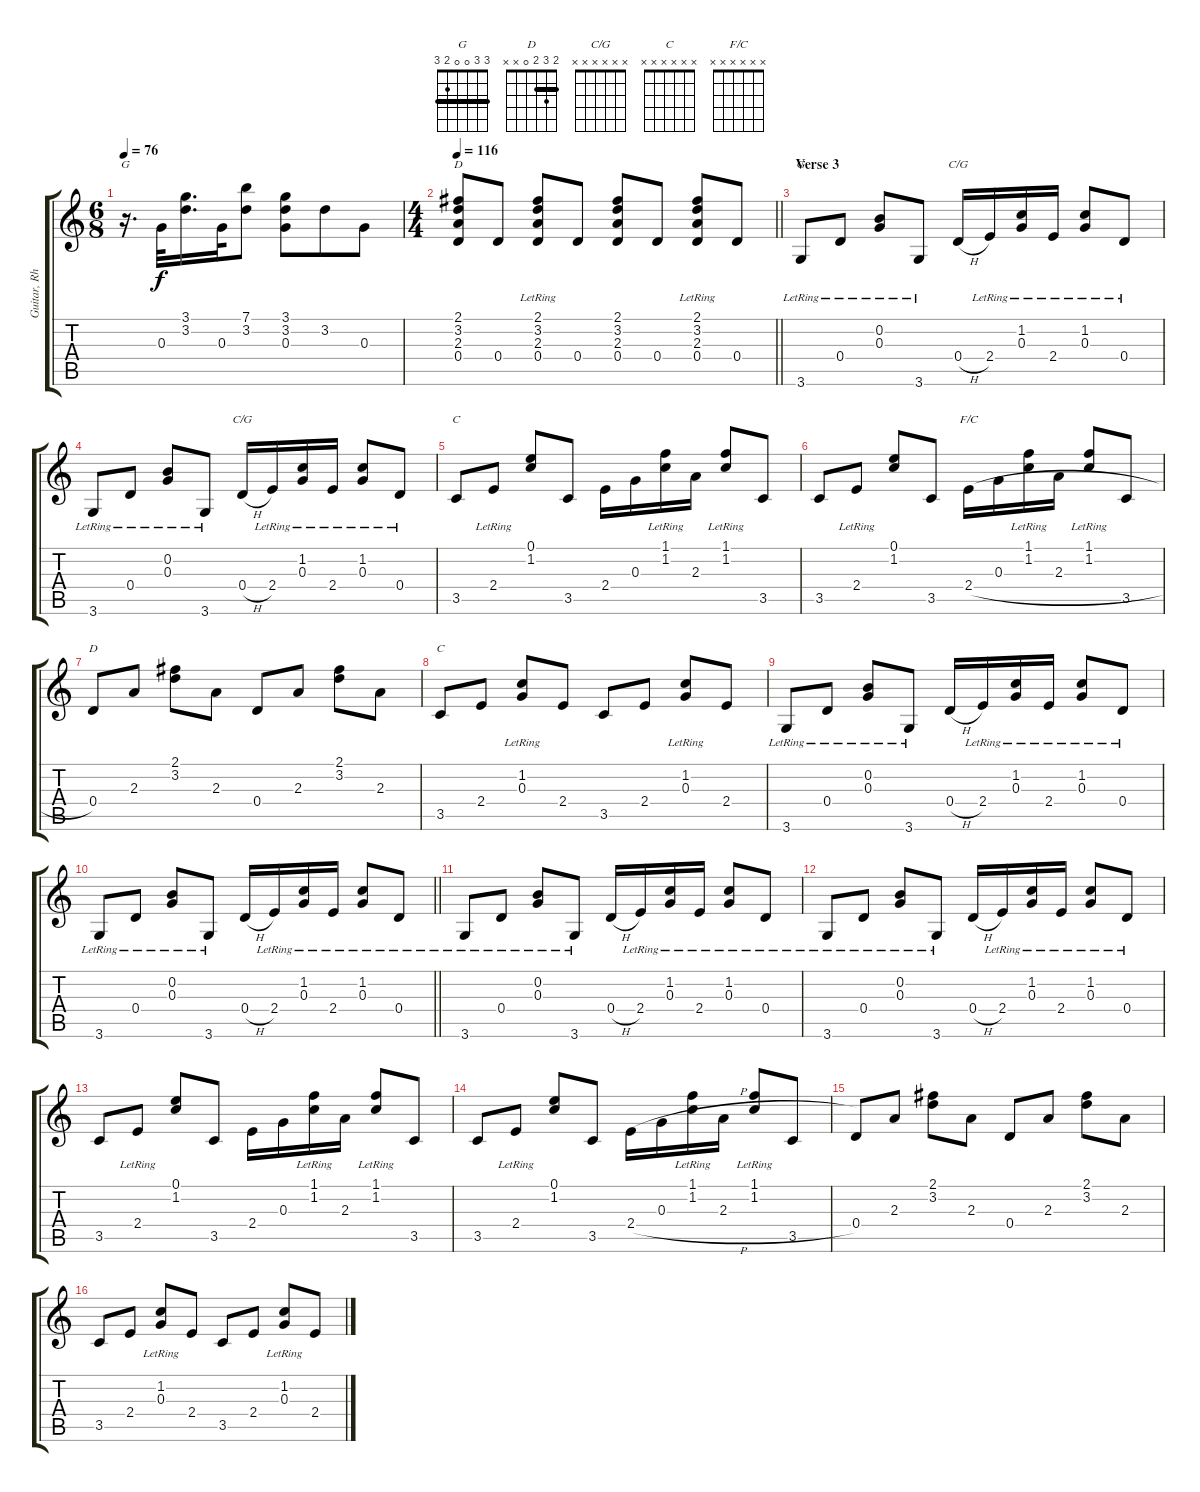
\track ("Guitar, Rhythm" "Guitar, Rh") {instrument acousticguitarsteel}
\staff {score tabs}
\tuning (E4 B3 G3 D3 A2 E2) {hide}
\chord ("G" x x x x x x)
\chord ("D" x x x x x x)
\chord ("G" 3 3 0 0 2 3) {barre 3}
\chord ("C/G" 0 1 0 2 3 3)
\chord ("C/G" x x x x x x)
\chord ("C" 0 1 0 2 3 x)
\chord ("F/C" x x x x x x)
\chord ("D" 2 3 2 0 x x) {barre 2}
\chord ("C" x x x x x x)
\ts (6 8)
\tempo 76
\clef g2
\ks c
r.16{d ch "G" dy f} 0.3.32 (3.1 3.2).16{d} 0.3.32 (7.1 3.2).8 (3.1 3.2 0.3).8 3.2.8 0.3.8 |
\ts (4 4)
\tempo 116
\barLineRight lightlight
(2.1 3.2 2.3 0.4).8{ch "D"} 0.4.8 (2.1 3.2{lr} 2.3{lr} 0.4).8 0.4.8 (2.1 3.2 2.3 0.4).8 0.4.8 (2.1 3.2{lr} 2.3{lr} 0.4).8 0.4.8 |
\section ("" "Verse 3")
3.6{lr}.8{ch "G"} 0.4{lr}.8 (0.2{lr} 0.3{lr}).8 3.6{lr}.8 0.4{h}.16{ch "C/G"} 2.4{lr}.16 (1.2{lr} 0.3{lr}).16 2.4{lr}.16 (1.2{lr} 0.3{lr}).8 0.4{lr}.8 |
3.6{lr}.8 0.4{lr}.8 (0.2{lr} 0.3{lr}).8 3.6{lr}.8 0.4{h}.16{ch "C/G"} 2.4{lr}.16 (1.2{lr} 0.3{lr}).16 2.4{lr}.16 (1.2{lr} 0.3{lr}).8 0.4{lr}.8 |
3.5.8{ch "C"} 2.4{lr}.8 (0.1 1.2).8 3.5.8 2.4.16 0.3.16 (1.1 1.2{lr}).16 2.3.16 (1.1 1.2{lr}).8 3.5.8 |
3.5.8 2.4{lr}.8 (0.1 1.2).8 3.5.8 2.4{h}.16{ch "F/C"} 0.3.16 (1.1 1.2{lr}).16 2.3.16 (1.1 1.2{lr}).8 3.5.8 |
0.4.8{ch "D"} 2.3.8 (2.1 3.2).8 2.3.8 0.4.8 2.3.8 (2.1 3.2).8 2.3.8 |
3.5.8{ch "C"} 2.4.8 (1.2{lr} 0.3{lr}).8 2.4.8 3.5.8 2.4.8 (1.2{lr} 0.3{lr}).8 2.4.8 |
3.6{lr}.8 0.4{lr}.8 (0.2{lr} 0.3{lr}).8 3.6{lr}.8 0.4{h}.16 2.4{lr}.16 (1.2{lr} 0.3{lr}).16 2.4{lr}.16 (1.2{lr} 0.3{lr}).8 0.4{lr}.8 |
\barLineRight lightlight
3.6{lr}.8 0.4{lr}.8 (0.2{lr} 0.3{lr}).8 3.6{lr}.8 0.4{h}.16 2.4{lr}.16 (1.2{lr} 0.3{lr}).16 2.4{lr}.16 (1.2{lr} 0.3{lr}).8 0.4{lr}.8 |
3.6{lr}.8 0.4{lr}.8 (0.2{lr} 0.3{lr}).8 3.6{lr}.8 0.4{h}.16 2.4{lr}.16 (1.2{lr} 0.3{lr}).16 2.4{lr}.16 (1.2{lr} 0.3{lr}).8 0.4{lr}.8 |
3.6{lr}.8 0.4{lr}.8 (0.2{lr} 0.3{lr}).8 3.6{lr}.8 0.4{h}.16 2.4{lr}.16 (1.2{lr} 0.3{lr}).16 2.4{lr}.16 (1.2{lr} 0.3{lr}).8 0.4{lr}.8 |
3.5.8 2.4{lr}.8 (0.1 1.2).8 3.5.8 2.4.16 0.3.16 (1.1 1.2{lr}).16 2.3.16 (1.1 1.2{lr}).8 3.5.8 |
3.5.8 2.4{lr}.8 (0.1 1.2).8 3.5.8 2.4{h}.16 0.3.16 (1.1 1.2{lr}).16 2.3.16 (1.1 1.2{lr}).8 3.5.8 |
0.4.8 2.3.8 (2.1 3.2).8 2.3.8 0.4.8 2.3.8 (2.1 3.2).8 2.3.8 |
3.5.8 2.4.8 (1.2{lr} 0.3{lr}).8 2.4.8 3.5.8 2.4.8 (1.2{lr} 0.3{lr}).8 2.4.8
